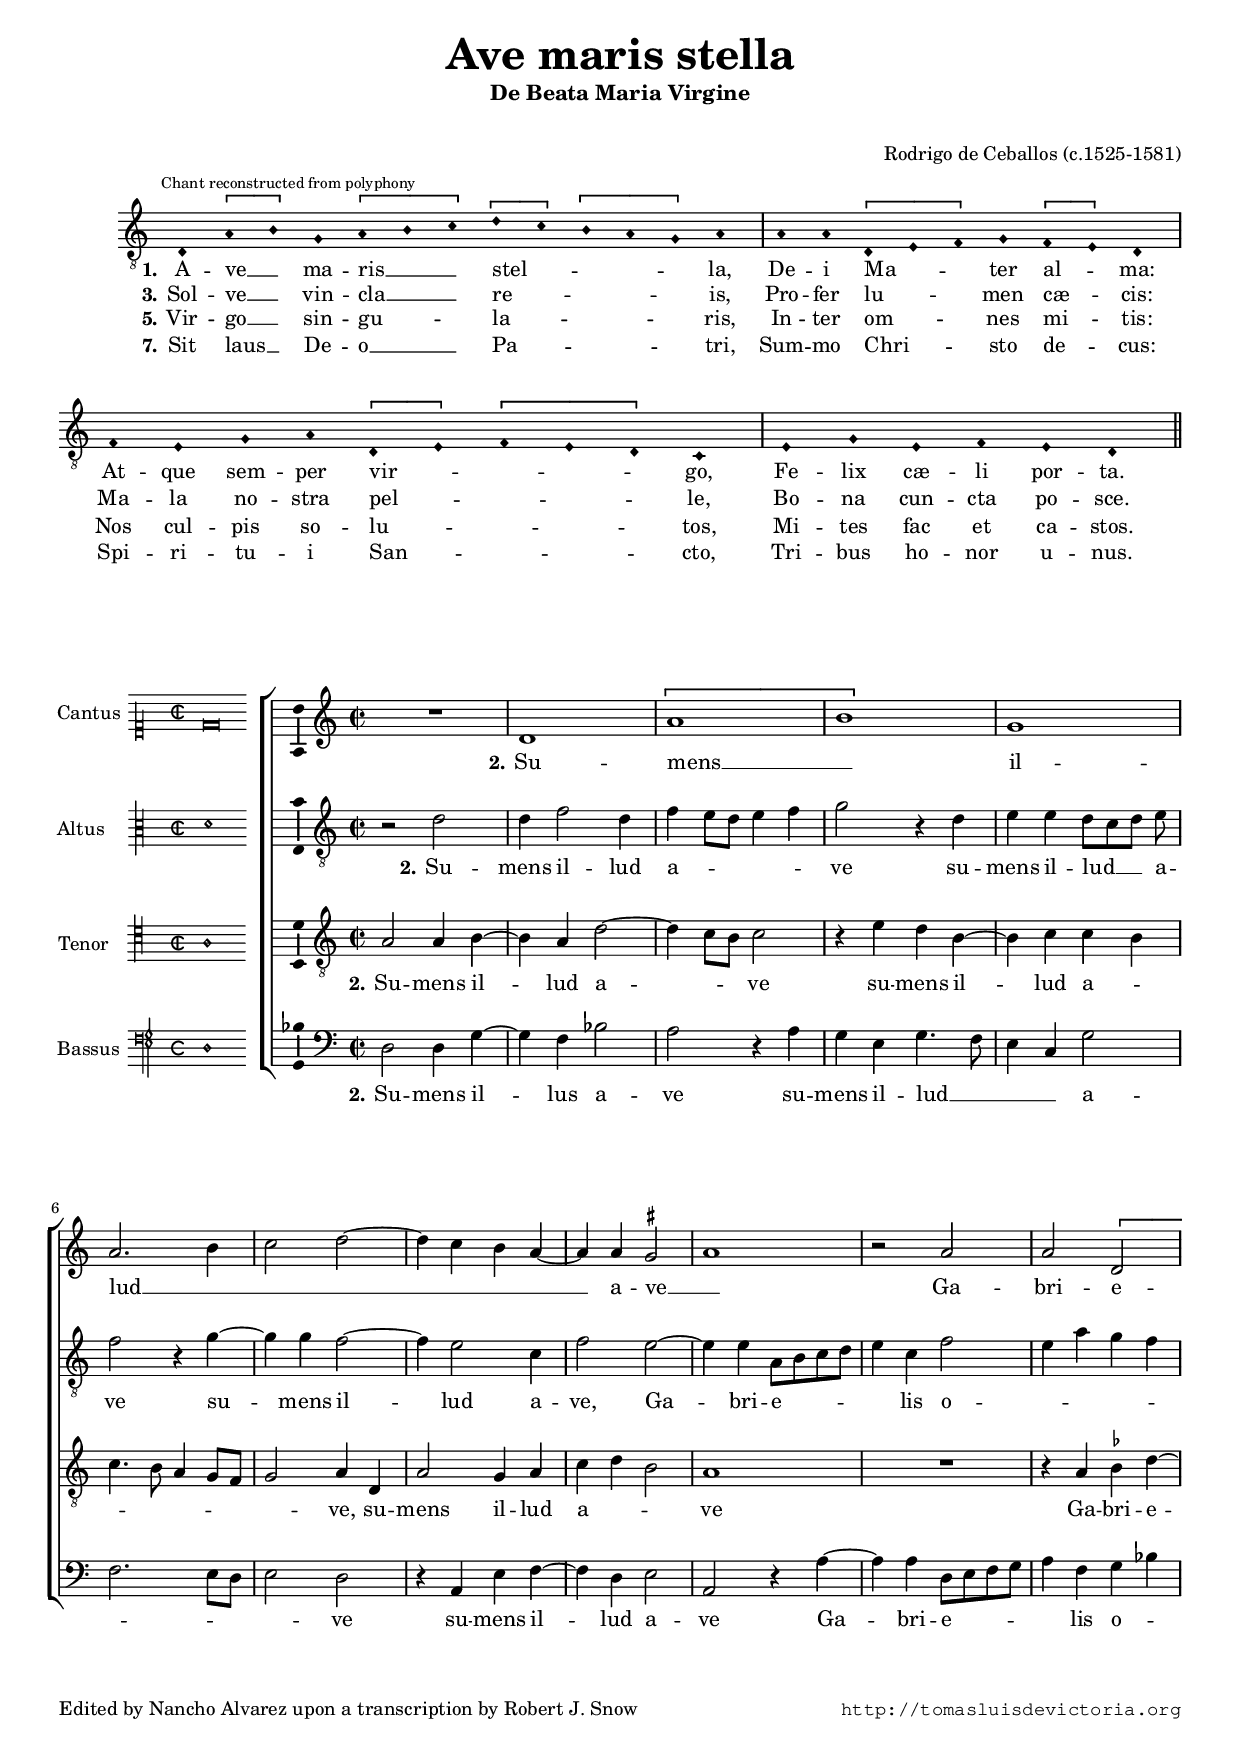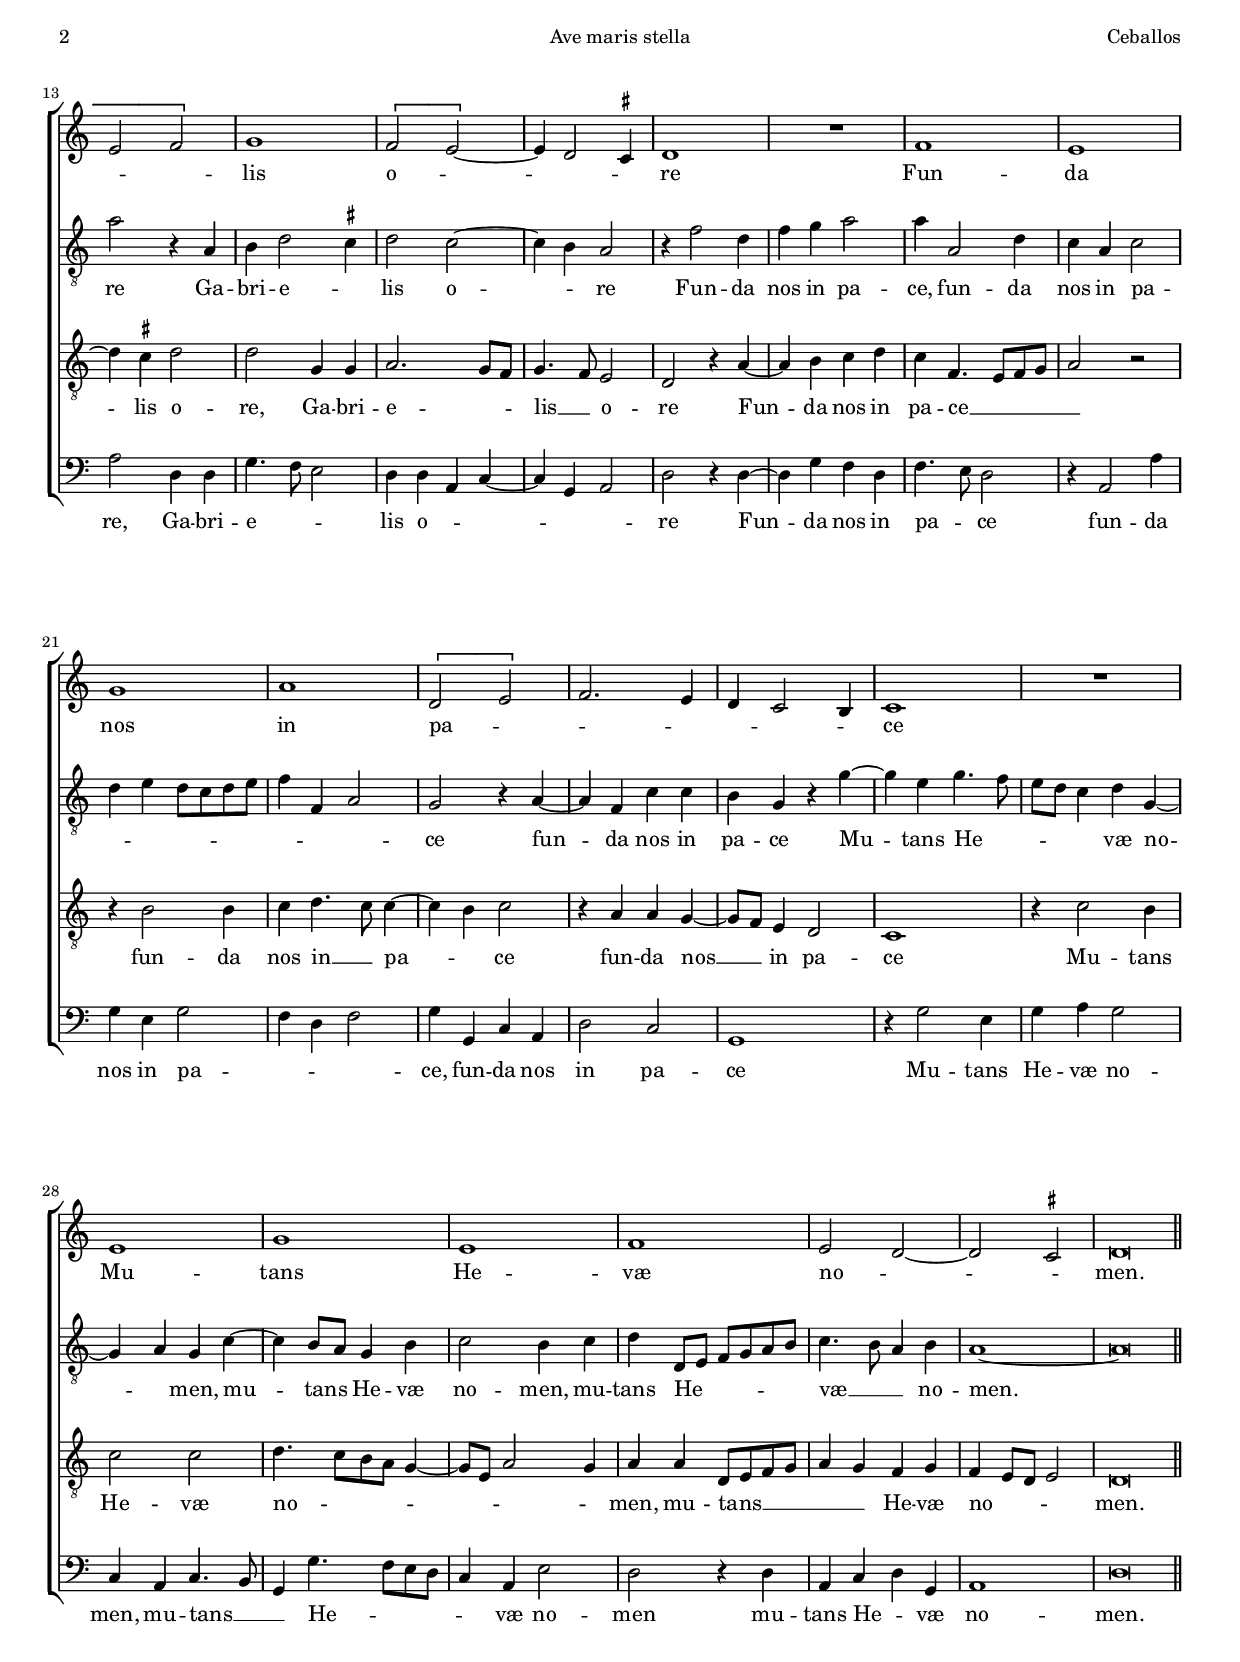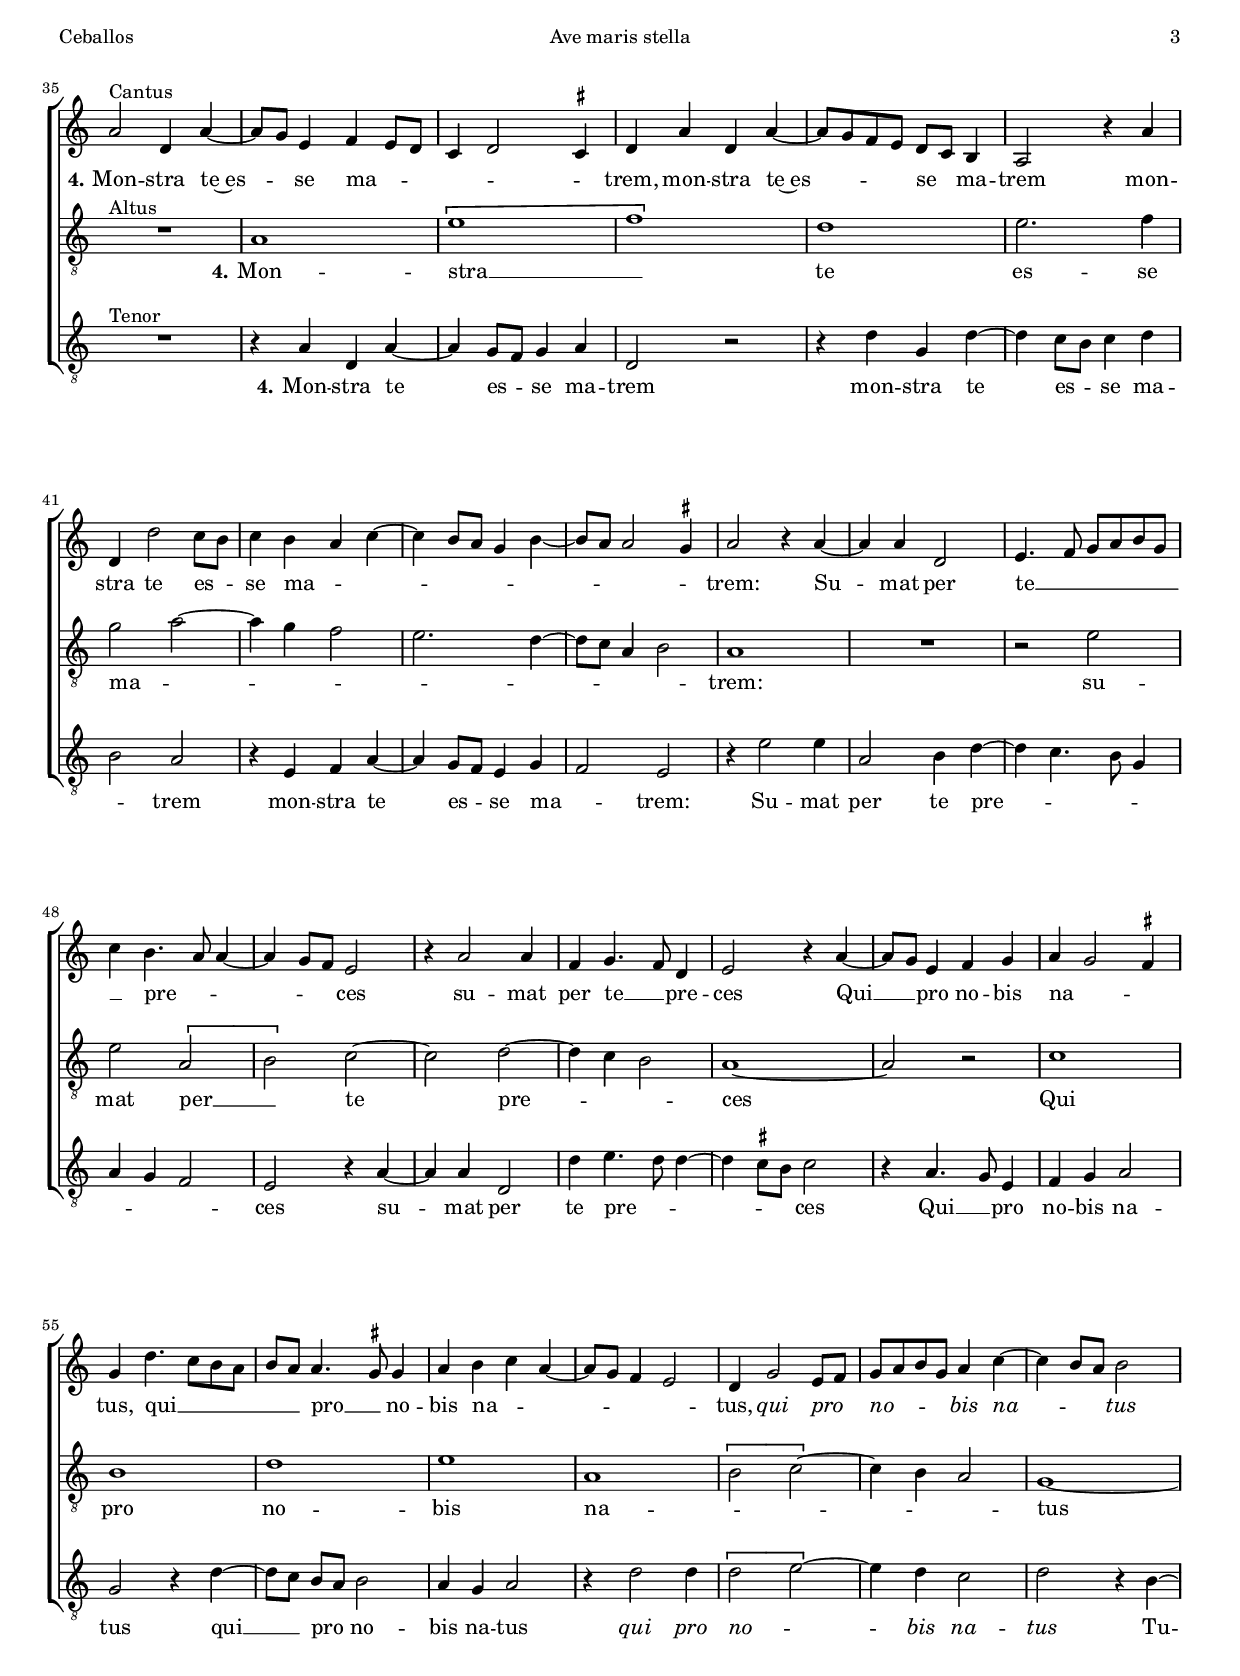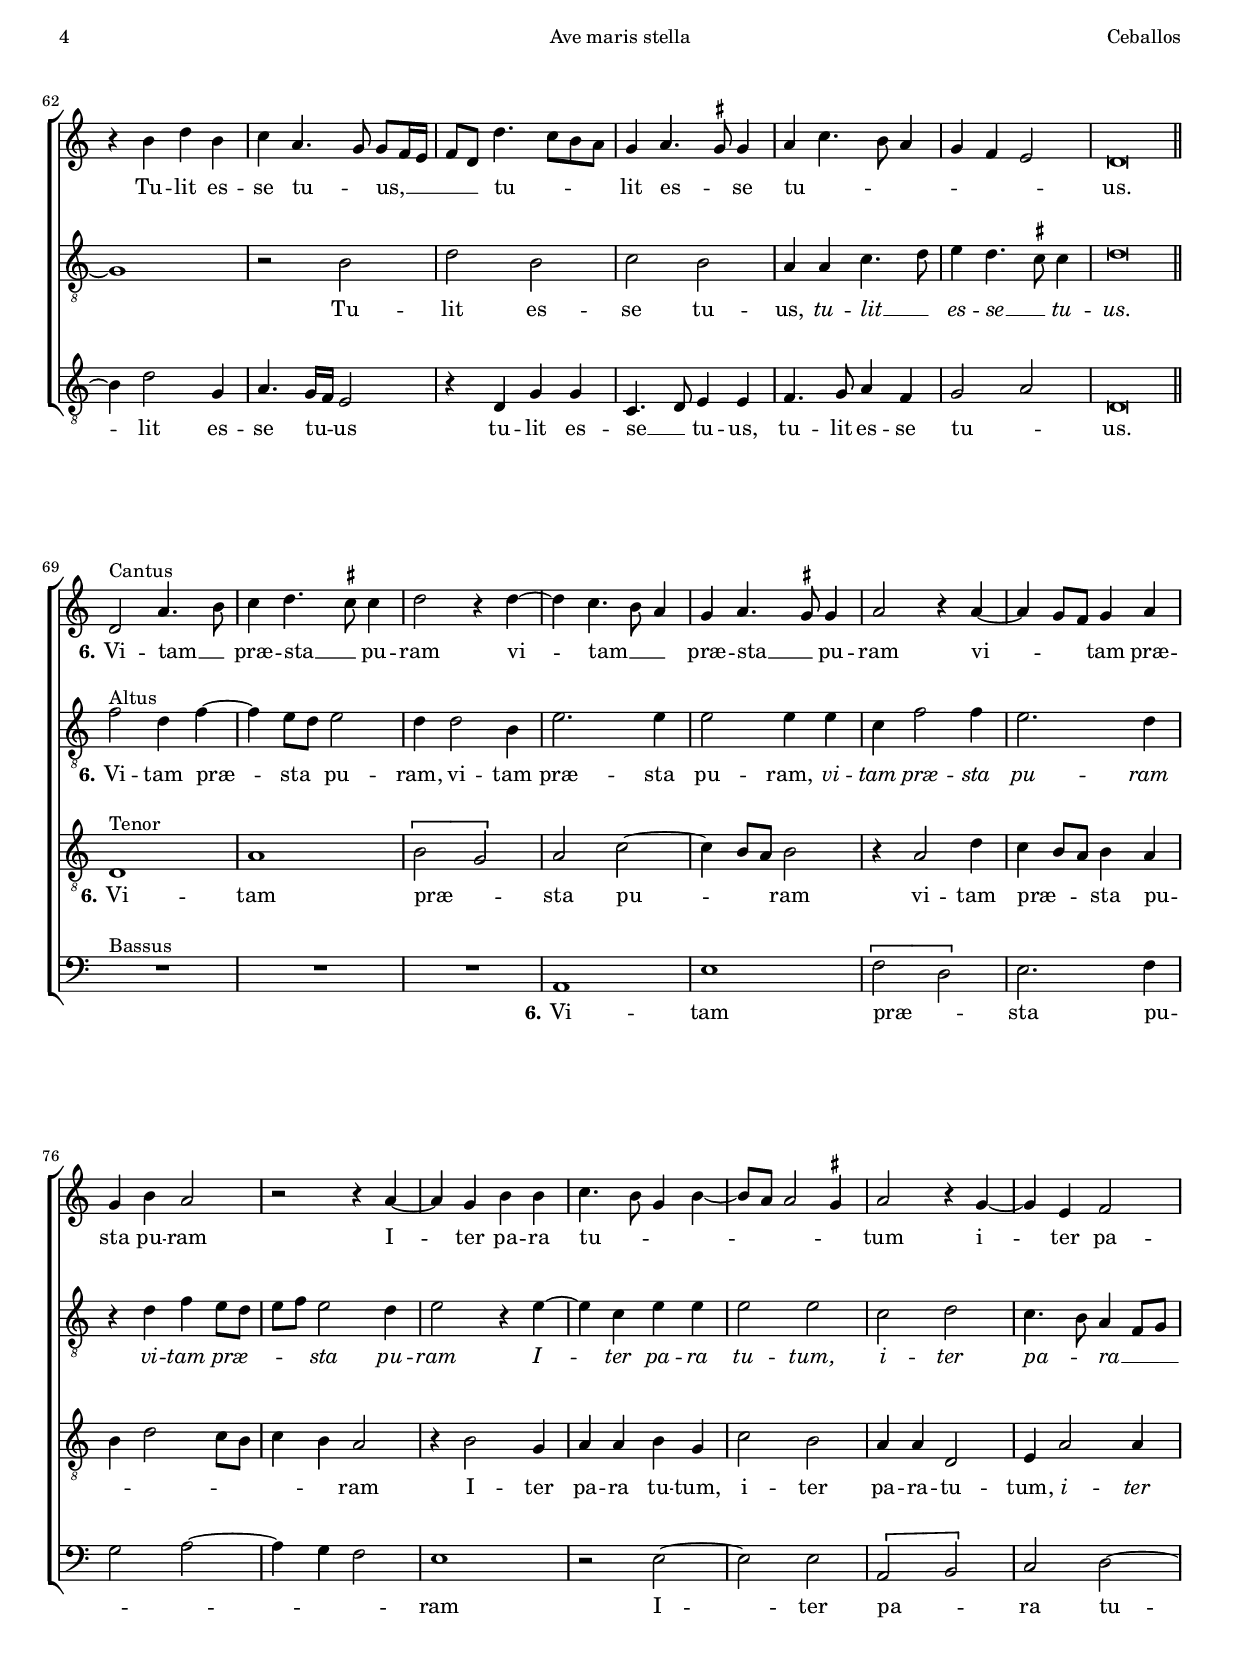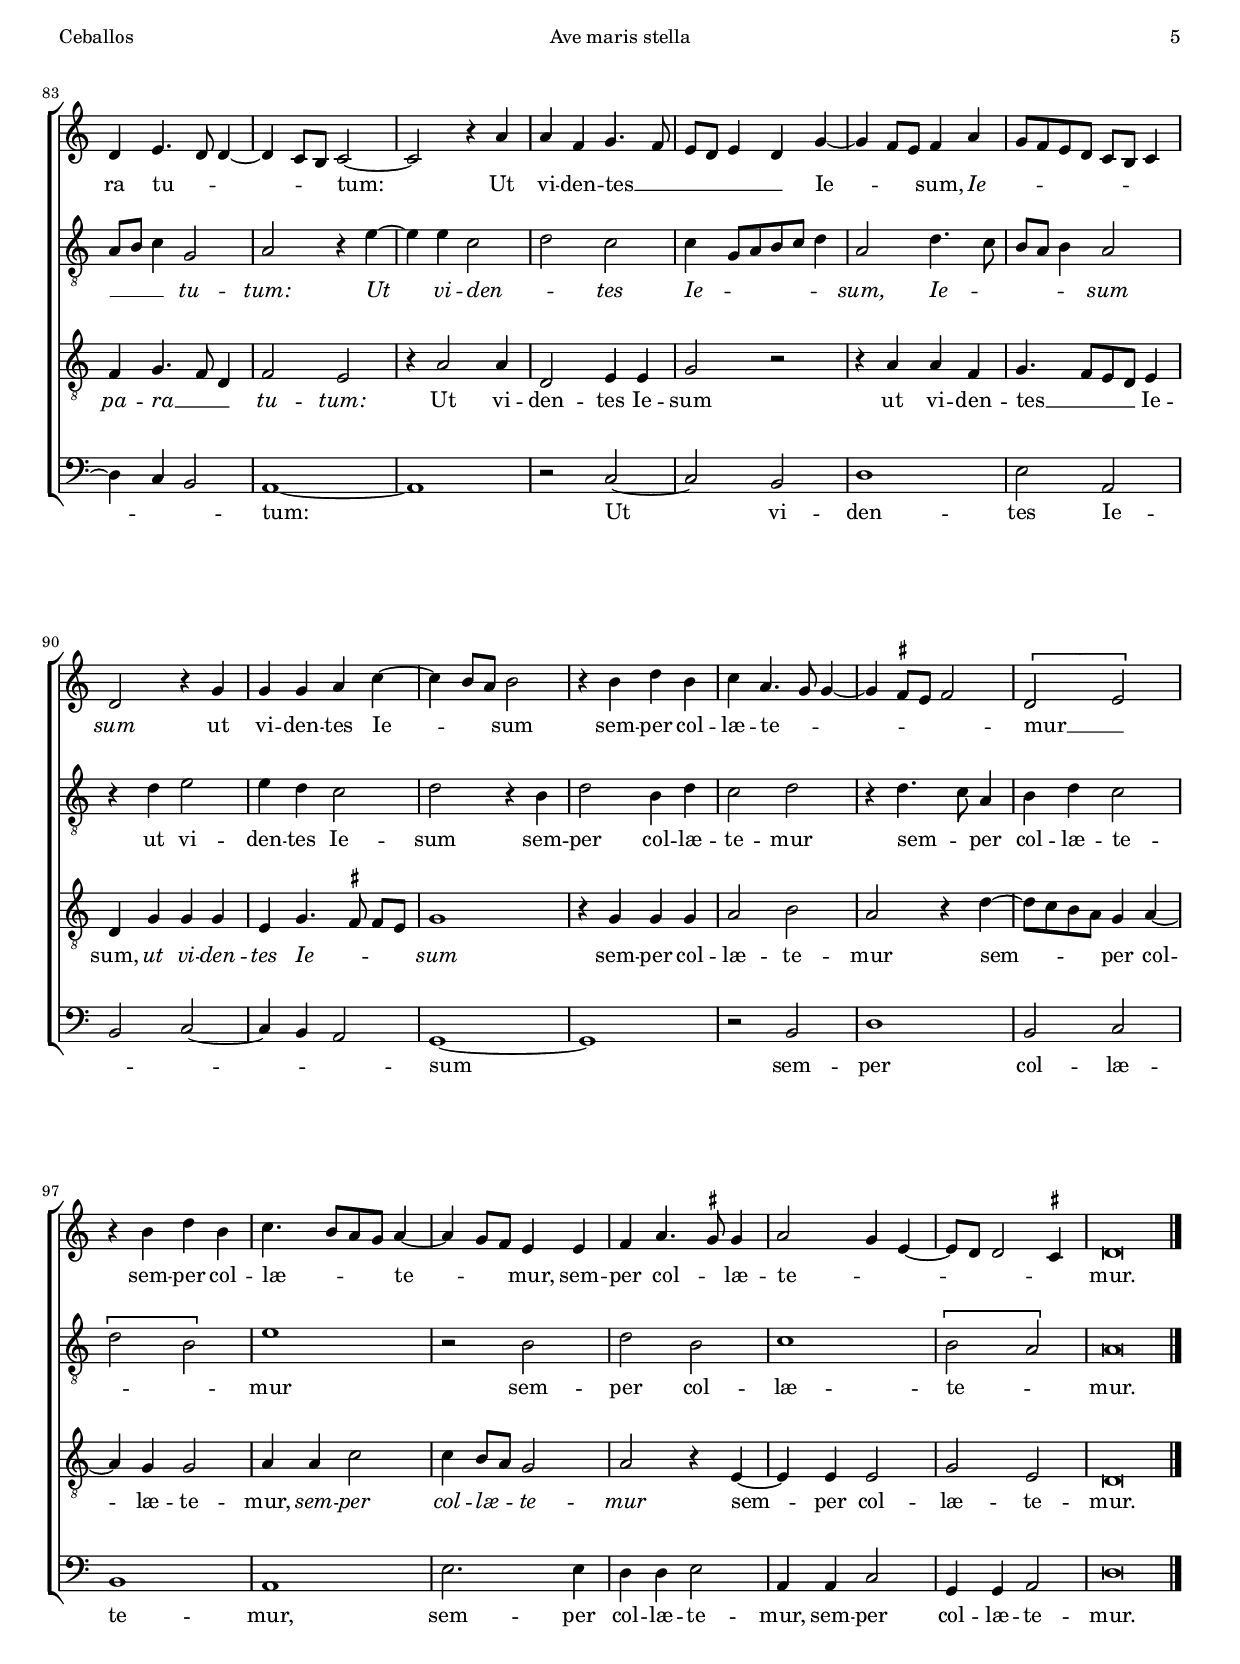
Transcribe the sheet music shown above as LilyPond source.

\version "2.22.0"

#(set-default-paper-size "a4")
#(set-global-staff-size 16.6)
#(ly:set-option 'point-and-click #f)
%mobile -s16.0 -i3.4

% typeset in train alvia Oviedo-Madrid and ave Madrid-Malaga 18-1-2022

italicas=\override LyricText.font-shape = #'italic
rectas=\override LyricText.font-shape = #'upright
ss=\once \set suggestAccidentals = ##t
incipitwidth = 20
mtempo={\tempo 4 = 100}
mtempob={\tempo 4 = 50}
mt=#(define-music-function (offset) (number?) ; move lyric text
      #{ \once \override LyricText.X-offset = -$offset #})

htitle="Ave maris stella"
hcomposer="Ceballos"

\header {
	title=\markup{\fontsize #3 "Ave maris stella"}
	subtitle=\markup{"De Beata Maria Virgine"}
	subsubtitle=\markup{\null \vspace #1 }
	composer="Rodrigo de Ceballos (c.1525-1581)"
        pdfauthor=\composer
	%opus="(-)"
%	poet=\markup{}
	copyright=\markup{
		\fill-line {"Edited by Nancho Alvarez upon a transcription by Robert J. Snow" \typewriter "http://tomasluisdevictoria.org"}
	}
%	tagline=""
}

\score {\transpose c c {
<<
         \new Voice = "canto" {
                 \override Staff.TimeSignature.stencil = #'()
                 \override Stem.transparent = ##t
                 \set Score.timing = ##f
                 \override NoteHead.style = #'neomensural         
                 \clef "G_8" 
                 \key c \major
                 \override LigatureBracket.padding = #1
                 s4*0^\markup{\hspace #-2 \fontsize #-2 "Chant reconstructed from polyphony"}
                 d4 \[a b\] g \[a b c'\] \[d' c'\] \[b a g\] a \bar "|"
                 a a \[d e f\] g \[f e\] d \bar "|" \break
                 f e g a \[d e\] \[f e d\] c \bar "|"
                 e g e f e d \bar "||"
         }
         \new Lyrics \lyricsto "canto" {
                 \set stanza = "1."
                 A -- ve __ _ ma -- ris __ _ _ stel -- _ _ _ _ la, % Ceballos parece que prefiere melisma en la antepenultima nota
                 De -- i Ma -- _ _ ter al -- _ ma:
                 At -- que sem -- per vir -- _ _ _ _ go,
                 Fe -- lix cæ -- li por -- ta.
         }
         \new Lyrics \lyricsto "canto" {
                 \set stanza = "3."
                Sol -- ve __ _ vin -- cla __ _ _ re -- _ _ _ _ is,
                Pro -- fer lu -- _ _ men cæ -- _ cis:
                Ma -- la no -- stra pel -- _ _ _ _ le,
                Bo -- na cun -- cta po -- sce.
         }
         \new Lyrics \lyricsto "canto" {
                 \set stanza = "5."
                Vir -- go __ _ sin -- gu -- _ _ la -- _ _ _ _ ris,
                In -- ter om -- _ _ nes mi -- _ tis:
                Nos cul -- pis so -- lu -- _ _ _ _ tos,
                Mi -- tes fac et ca -- stos.
         }
         \new Lyrics \lyricsto "canto" {
                 \set stanza = "7."
                 Sit laus __ _ De -- o __ _ _ Pa -- _ _ _ _ tri,
                 Sum -- mo Chri -- _ _ sto de -- _ cus:
                 Spi -- ri -- tu -- i San -- _ _ _ _ cto,
                 Tri -- bus ho -- nor u -- nus.
         }
>>
        }%transpose

\layout {
        \context {\Lyrics \override VerticalAxisGroup.nonstaff-nonstaff-spacing.padding = 0.9 } 
        %line-width=16\cm 
        indent=1.0\cm
        %ragged-right = ##f
}
}

%%%%%%%%%%%%%%%%%%%%%%%%%%%%%%%%%%%%%%%%%%%%%%%%%%%%



global={\key c \major \time 2/2
        \skip 1*34 \bar "||" \break
        \skip 1*34 \bar "||" \break
        \skip 1*35
	\bar "|."
}


cantus=\relative c'{
	R1
	d1
	\[a'
	b\]
	g
	a2. b4
	c2 d ~
	d4 c b a ~
	a a \ss gis2
	a1
	r2 a
	a \[d,
	e f\]
	g1
	\[f2 e ~ \]
	e4 d2 \ss cis4
	d1
	R1
	f1
	e
	g
	a
	\[d,2 e\]
	f2. e4
	d4 c2 b4
	c1
	R1
	e1
	g
	e
	f
	e2 d ~
	d \ss cis
	d\breve*1/2
	s4*0^\markup{"Cantus"}
	a'2 d,4 a' ~
	a8 g e4 f e8 d
	c4 d2 \ss cis4
	d4 a' d, a' ~
	a8 g f e d c b4
	a2 r4 a'
	d,4 d'2 c8 b
	c4 b a c ~
	c b8 a g4 b ~
	b8 a a2 \ss gis4
	a2 r4 a ~
	a a d,2
	e4. f8 g a b g
	c4 b4. a8 a4 ~
	a g8 f e2
	r4 a2 a4
	f4 g4. f8 d4
	e2 r4 a ~
	a8 g e4 f g
	a g2 \ss fis4
	g4 d'4. c8 b a
	b a a4. \ss gis8 gis4
	a4 b c a ~
	a8 g f4 e2
	d4 g2 e8 f
	g a b g a4 c ~
	c b8 a b2
	r4 b d b
	c4 a4. g8 g8[ f16 e]
	f8 d d'4. c8 b a
	g4 a4. \ss gis8 gis4
	a4 c4. b8 a4
	g f e2
	d\breve*1/2
	s4*0^\markup{"Cantus"}
	d2 a'4. b8
	c4 d4. \ss cis8 cis4
	d2 r4 d ~
	d4 c4. b8 a4
	g4 a4. \ss gis8 gis4
	a2 r4 a ~
	a4 g8 f g4 a
	g b a2
	r2 r4 a ~
	a4 g b b
	c4. b8 g4 b ~
	b8 a a2 \ss gis4
	a2 r4 g ~
	g e f2
	d4 e4. d8 d4 ~
	d4 c8 b c2 ~ % Snow \ss cis
	c r4 a'
	a f g4. f8 
	e8 d e4 d g ~
	g f8 e f4 a
	g8 f e d c8 b c4 % Snow \ss cis
	d2 r4 g
	g g a c ~
	c b8 a b2
	r4 b d b 
	c4 a4. g8 g4 ~
	g \ss fis8 e fis2
	\[d2 e\]
	r4 b' d b
	c4. b8[ a g] a4 ~
	a4 g8 f e4 e
	f4 a4. \ss gis8 gis4
	a2 g4 e ~
	e8 d d2 \ss cis4
	d\breve*1/2
}

altus=\relative c'{
	r2 d
	d4 f2 d4
	f4 e8 d e4 f
	g2 r4 d
	e e d8[ c d] e
	f2 r4 g ~
	g4 g f2 ~
	f4 e2 c4
	f2 e ~
	e4 e a,8 b c d
	e4 c f2
	e4 a g f
	a2 r4 a,
	b d2 \ss cis4
	d2 c ~
	c4 b a2
	r4 f'2 d4
	f g a2
	a4 a,2 d4
	c a c2
	d4 e d8 c d e
	f4 f, a2
	g2 r4 a ~
	a f c' c
	b4 g r g' ~
	g e g4. f8
	e d c4 d g, ~
	g a g c ~
	c4 b8 a g4 b
	c2 b4 c
	d4 d,8 e f g a b
	c4. b8 a4 b
	a1 ~
	a\breve*1/2
	s4*0^\markup{"Altus"}
	R1
	a1
	\[e'
	f\]
	d
	e2. f4
	g2 a ~
	a4 g f2
	e2. d4 ~
	d8 c a4 b2
	a1
	R1
	r2 e'
	e \[a,
	b\] c ~
	c d ~
	d4 c b2
	a1 ~
	a2 r
	c1
	b
	d
	e
	a,
	\[b2 c ~ \]
	c4 b a2
	g1 ~
	g
	r2 b
	d b
	c2 b
	a4 a c4. d8
	e4 d4. \ss cis8 cis4
	d\breve*1/2	
        s4*0^\markup{"Altus"}
	f2 d4 f ~
	f e8 d e2
	d4 d2 b4
	e2. e4
	e2 e4 e
	c4 f2 f4
	e2. d4
	r4 d f e8 d
	e f e2 d4
	e2 r4 e ~
	e c e e
	e2 e
	c d
	c4.b8 a4 f8 g
	a b c4 g2
	a2 r4 e' ~
	e e c2
	d2 c
	c4 g8[ a b c] d4
	a2 d4. c8 b a b4 a2
	r4 d e2
	e4 d c2
	d2 r4 b
	d2 b4 d
	c2 d
	r4 d4. c8 a4
	b4 d c2
	\[d2 b\]
	e1
	r2 b
	d b
	c1
	\[b2 a\]
	a\breve*1/2
}

tenor=\relative c'{
	a2 a4 b4 ~
	b4 a d2 ~
	d4 c8 b c2
	r4 e d b ~
	b c c b
	c4. b8 a4 g8 f
	g2 a4 d,
	a'2 g4 a
	c d b2
	a1
	R1
	r4 a \ss bes d ~
	d \ss cis d2
	d g,4 g 
	a2. g8 f
	g4. f8 e2
	d r4 a' ~
	a b c d
	c4 f,4. e8 f g
	a2 r
	r4 b2 b4
	c4d4. c8 c4 ~
	c b c2
	r4 a a g ~
	g8 f e4 d2
	c1
	r4 c'2 b4
	c2 c
	d4. c8[ b a] g4 ~
	g8 e a2 g4
	a4 a d,8 e f g
	a4 g f g
	f e8 d e2
	d\breve*1/2
	s4*0^\markup{"Tenor"}
	R1
	r4 a' d, a' ~
	a g8 f g4 a
	d,2 r
	r4 d' g, d' ~
	d4 c8 b c4 d
	b2 a
	r4 e f a ~
	a g8 f e4 g
	f2 e
	r4 e'2 e4
	a,2 b4 d ~
	d4 c4. b8 g4
	a4 g f2
	e r4 a ~
	a a d,2
	d'4 e4. d8 d4 ~
	d4 \ss cis8 b cis2
	r4 a4. g8 e4 
	f4 g a2
	g2 r4 d' ~
	d8[ c] b[ a] b2
	a4 g a2
	r4 d2 d4
	\[d2 e ~ \]
	e4 d c2
	d2 r4 b ~
	b4 d2 g,4
	a4. g16 f e2
	r4 d g g
	c,4. d8 e4 e
	f4. g8 a4 f
	g2 a
	d,\breve*1/2
	s4*0^\markup{"Tenor"}
	d1
	a'
	\[b2 g\]
	a2 c ~
	c4 b8 a b2
	r4 a2 d4
	c4 b8 a b4 a
	b d2 c8 b
	c4 b a2
	r4 b2 g4
	a a b g
	c2 b
	a4 a d,2
	e4 a2 a4
	f4 g4. f8 d4
	f2 e
	r4 a2 a4
	d,2 e4 e
	g2 r
	r4 a a f
	g4. f8[ e d] e4
	d4 g g g
	e g4. \ss fis8 fis[ e]
	g1
	r4 g g g
	a2 b
	a r4 d ~
	d8 c b a g4 a ~
	a g g2 % Snow \ss gis
	a4 a c2
	c4 b8 a g2
	a r4 e ~
	e e e2
	g2 e
	d\breve*1/2
}

bassus=\relative c{
	d2 d4 g ~
	g4 f bes2
	a2 r4 a
	g4 e g4. f8
	e4 c g'2
	f2. e8 d
	e2 d
	r4 a e' f ~
	f d e2
	a,2 r4 a' ~
	a a d,8 e f g
	a4 f g bes
	a2 d,4 d
	g4. f8 e2
	d4 d a c ~
	c4 g a2
	d r4 d ~
	d g f d
	f4. e8 d2
	r4 a2 a'4
	g e g2
	f4 d f2
	g4 g, c a
	d2 c
	g1
	r4 g'2 e4
	g a g2
	c,4 a c4. b8
	g4 g'4. f8 e d
	c4 a e'2
	d2 r4 d
	a c d g,
	a1
	d\breve*1/2
	R1*34
	s4*0^\markup{"Bassus"}
	R1*3
	a1
	e'
	\[f2 d\]
	e2. f4
	g2 a ~
	a4 g f2
	e1
	r2 e ~
	e e
	\[a, b\]
	c d ~
	d4 c b2
	a1 ~
	a
	r2 c ~
	c2 b
	d1
	e2 a,
	b c ~
	c4 b a2
	g1 ~
	g
	r2 b
	d1
	b2 c
	b1
	a
	e'2. e4
	d d e2
	a,4 a c2
	g4 g a2
	d\breve*1/2
}

textocantus=\lyricmode{
\set stanza = "2."
Su -- mens __ _ il -- lud __ _ _ _ _ _ _ a -- ve __ _
Ga -- bri -- e -- _ _ lis o -- _ _ _ re
Fun -- da nos in pa -- _ _ _ _ _ _ ce
Mu -- tans He -- væ no -- _ _ men.
\set stanza = "4." % Snow stanza 6 en todas las voces
Mon -- stra te~es -- _ se ma -- _ _ _ _ _ trem,
mon -- stra te~es -- _ _ _ se _ ma -- trem
mon -- stra te es -- _ se ma -- _ _ _ _ _ _ _ _ _ trem:
Su -- mat per te __ _ _ _ _ _ _ pre -- _ _ _ _ ces
su -- mat per te __ _ pre -- ces
Qui __ _ pro no -- bis na -- _ _ tus,
qui __ _ _ _ _ _ pro __ _ no -- bis na -- _ _ _ _ _ tus,
\italicas
qui pro _ no -- _ _ _ bis na -- _ _ tus 
\rectas
Tu -- lit es -- se tu -- _ us, __ _ _ _ _
tu -- _ _ _ lit es -- _ se tu -- _ _ _ _ _ _ us.
\set stanza = "6."
Vi -- tam __ _ præ -- sta __ _ pu -- ram
vi -- tam __ _ _ præ -- sta __ _ pu -- ram
vi -- _ _ tam præ -- sta pu -- ram
I -- ter pa -- ra tu -- _ _ _ _ _ _ tum
i -- ter pa -- ra tu -- _ _ _ _ tum:
Ut vi -- den -- tes __ _ _ _ _ _ Ie -- _ _ \mt #1.7 sum,
\italicas
Ie -- _ _ _ _ _ _ _ sum
\rectas
ut vi -- den -- tes Ie -- _ _ sum
sem -- per col -- læ -- te -- _ _ _ _ _ mur __ _ 
sem -- per col -- læ -- _ _ _ te -- _ _ \mt #1.7 mur,
sem -- per \mt #.4 col -- _ læ -- te -- _ _ _ _ _ mur.
}

textoaltus=\lyricmode{
\set stanza = "2."
Su -- mens il -- lud a -- _ _ _ _ ve
su -- mens il -- lud __ _ _ a -- ve
su -- mens il -- lud a -- ve,
Ga -- bri -- e -- _ _ _ _ lis o -- _ _ _ _ re
Ga -- bri -- e -- _ lis o -- _ re
Fun -- da nos in pa -- ce,
fun -- da nos in pa -- _ _ _ _ _ _ _ _ _ ce
fun -- da nos in pa -- ce
Mu -- tans He -- _ _ _ _ væ no -- _ men,
mu -- \mt #.5 tans _ He -- væ no -- men,
mu -- tans He -- _ _ _ _ _ væ __ _ _ no -- men.
\set stanza = "4."
Mon -- stra __ _ te es -- se ma -- _ _ _ _ _ _ _ _ trem:
su -- mat per __ _ te pre -- _ _ ces
Qui pro no -- bis na -- _ _ _ _ tus
Tu -- lit es -- se tu -- us,
\italicas
tu -- lit __ _ es -- se __ _ tu -- us.
\rectas
\set stanza = "6."
Vi -- tam præ -- \mt #.4 sta _ pu -- ram,
vi -- tam præ -- sta pu -- ram,
\italicas
vi -- tam præ -- sta pu -- ram
vi -- tam \mt #.5 præ -- _ _ _ sta pu -- ram
I -- ter pa -- ra tu -- tum,
i -- ter pa -- _ ra __ _ _ _ _ _ tu -- tum:
Ut vi -- den -- _ tes Ie -- _ _ _ _ _ sum,
\italicas
Ie -- _ _ _ _ sum
\rectas
ut vi -- den -- tes Ie -- sum
sem -- per col -- læ -- te -- mur
sem -- _ per col -- læ -- te -- _ _ mur
sem -- per col -- læ -- te -- _ mur.
}

textotenor=\lyricmode{
\set stanza = "2."
Su -- mens il -- lud a -- _ _ ve
su -- mens il -- lud a -- _ _ _ _ _ _ _ ve,
su -- mens il -- lud a -- _ _ ve
Ga -- bri -- e -- lis o -- re,
Ga -- bri -- e -- _ _ lis __ _ o -- re
Fun -- da nos in pa -- ce __ _ _ _ _ 
fun -- da nos in __ _ pa -- _ ce
fun -- da nos __ _ in pa -- ce
Mu -- tans He -- væ no -- _ _ _ _ _ _ _ men,
mu -- tans __ _ _ _ _ _ He -- væ no -- _ _ _ men.
\set stanza = "4."
Mon -- stra te es -- _ se ma -- trem
mon -- stra te es -- _ se \mt #1 ma -- _ trem
mon -- stra te es -- _ se ma -- _ trem:
Su -- mat per te pre -- _ _ _ _ _ _ ces
su -- mat per te pre -- _ _ _ _ ces
\mt #1 Qui __ _ pro no -- bis na -- tus
qui __ _ pro _ no -- bis na -- tus
\italicas
qui pro no -- _ bis na -- tus
\rectas
\mt #.5 Tu -- lit es -- se tu -- _ us
tu -- lit es -- se __ _ tu -- us,
tu -- lit es -- se tu -- _ us.
\set stanza = "6."
Vi -- tam præ -- _ sta pu -- _ _ ram
vi -- tam præ -- _ _ sta pu -- _ _ _ _ _ _ ram
I -- ter pa -- ra tu -- tum,
i -- ter pa -- ra -- tu -- tum,
\italicas
i -- ter pa -- ra __ _ _ tu -- tum:
\rectas
Ut vi -- den -- tes Ie -- sum
ut vi -- den -- tes __ _ _ _ Ie -- sum,
\italicas
ut vi -- den -- tes Ie -- _ _ _ sum
\rectas
sem -- per col -- læ -- te -- mur
sem -- _ _ _ per \mt #.3 col -- læ -- te -- mur,
\italicas
sem -- per col -- læ -- _ te -- mur
\rectas
sem -- per col -- læ -- te -- mur.
}

textobassus=\lyricmode{
\set stanza = "2."
Su -- mens il -- lus a -- ve
su -- mens il -- lud __ _ _ _ a -- _ _ _ _ ve % Snow ve __ _ _ _ _ ve
su -- mens il -- lud a -- ve
Ga -- bri -- e -- _ _ _ _ lis o -- _ re,
Ga -- bri -- e -- _ _ lis o -- _ _ _ _ re
Fun -- da nos in pa -- _ ce
fun -- da nos in pa -- _ _ _ ce,
fun -- da nos in pa -- ce
Mu -- tans He -- væ no -- men,
mu -- tans __ _ _ He -- _ _ _ _ væ no -- men
mu -- tans He -- _ væ no -- men.
\set stanza = "6."
Vi -- tam præ -- _ sta pu -- _ _ _ _ ram
I -- ter pa -- _ ra tu -- _ _ tum:
Ut vi -- den -- tes Ie -- _ _ _ _ sum
sem -- per col -- læ -- te -- mur,
sem -- per col -- læ -- te -- mur,
sem -- per col -- læ -- te -- mur.
}


incipitcantus=\markup{
	\score{
		{ 
		\set Staff.instrumentName="Cantus "
		\override NoteHead.style = #'neomensural
		\override Staff.TimeSignature.style = #'neomensural
		\cadenzaOn 
		\clef "petrucci-c1"
		\key c \major
		\time 2/2
                d'\breve*1/2
		} 

	\layout { line-width=\incipitwidth indent = 0 }
	}
}

incipitaltus=\markup{
	\score{
		{ 
		\set Staff.instrumentName="Altus    "
		\override NoteHead.style = #'neomensural 
		\override Staff.TimeSignature.style = #'neomensural
		\cadenzaOn 
		\clef "petrucci-c3"
		\key c \major
		\time 2/2
                d'1
		} 
	\layout { line-width=\incipitwidth indent = 0 }
	}
}


incipittenor=\markup{
	\score{
		{ 
		\set Staff.instrumentName="Tenor   "
		\override NoteHead.style = #'neomensural 
		\override Staff.TimeSignature.style = #'neomensural
		\cadenzaOn 
		\clef "petrucci-c4"
		\key c \major
		\time 2/2
                a1
		} 
	\layout { line-width=\incipitwidth indent=0 }
	}
}

incipitbassus=\markup{
	\score{
		{ 
		\set Staff.instrumentName="Bassus "
		\override NoteHead.style = #'neomensural
		\override Staff.TimeSignature.style = #'neomensural
		\cadenzaOn 
		\clef "petrucci-f4"
		\key c \major
		\time 4/4
                d1
		} 
	\layout { line-width=\incipitwidth indent = 0 }
	}
}

%\layout {
%       \context {\Voice
%               \remove Ligature_bracket_engraver
%               \consists Mensural_ligature_engraver
%       }
%       line-width=\incipitwidth
%       indent = 0
%}

\score {\transpose c' c'{
\new ChoirStaff<<

	\new Staff <<\global
	\new Voice="v1" {
		\set Staff.instrumentName=\incipitcantus
		\clef "treble"
		\cantus }
	\new Lyrics \lyricsto "v1" {\textocantus }
	>>

	\new Staff <<\global
	\new Voice="v2" {
		\set Staff.instrumentName=\incipitaltus
		\clef "G_8"
		\altus }
	\new Lyrics \lyricsto "v2" {\textoaltus }
	>>
	
	\new Staff <<\global
	\new Voice="v3" {
		\set Staff.instrumentName=\incipittenor
		\clef "G_8"
		\tenor }
	\new Lyrics \lyricsto "v3" {\textotenor }
	>>

	\new Staff <<\global
	\new Voice="v4" {
		\set Staff.instrumentName=\incipitbassus
		\clef "bass"
		\bassus }
	\new Lyrics \lyricsto "v4" {\textobassus }
	>>
	
>>

	} % transpose

\layout{ 
	\context {\Lyrics 
		\override VerticalAxisGroup.staff-affinity = #UP
		\override VerticalAxisGroup.nonstaff-relatedstaff-spacing =
			#'((basic-distance . 0) (minimum-distance . 0) (padding . 1))
		\override LyricText.font-size = #1.2
		\override LyricHyphen.minimum-distance = #0.5
	}
	\context {\Score 
		tempoHideNote = ##t
		\override BarNumber.padding = #2 
	}
	\context {\Voice 
		%melismaBusyProperties = #'()
		%autoBeaming = ##f
	}
	\context {\Staff 
                \RemoveEmptyStaves
                %\override VerticalAxisGroup.remove-first = ##t
		\override VerticalAxisGroup.staff-staff-spacing =
			#'((basic-distance . 11) (minimum-distance . 0) (padding . 1))
		\consists Ambitus_engraver 
		\override LigatureBracket.padding = #1
	}
}

%\midi { \mtempo }

}


\paper{
	evenHeaderMarkup=\markup  \fill-line { \fromproperty #'page:page-number-string \htitle \hcomposer }
	oddHeaderMarkup= \markup  \fill-line { \on-the-fly #not-first-page \hcomposer \on-the-fly #not-first-page \htitle \on-the-fly #not-first-page \fromproperty #'page:page-number-string }
	%system-count=20
	page-count = 5
	ragged-last-bottom = ##f
	indent=3.6\cm
	system-system-spacing =
	#'((basic-distance . 20) (minimum-distance . 0) (padding . 5))
	top-system-spacing = % header
	#'((basic-distance . 10) (minimum-distance . 0) (padding . 0))
	last-bottom-spacing = % footer
	#'((basic-distance . 14) (minimum-distance . 0) (padding . 0))
	markup-system-spacing.padding = #1.5
}
